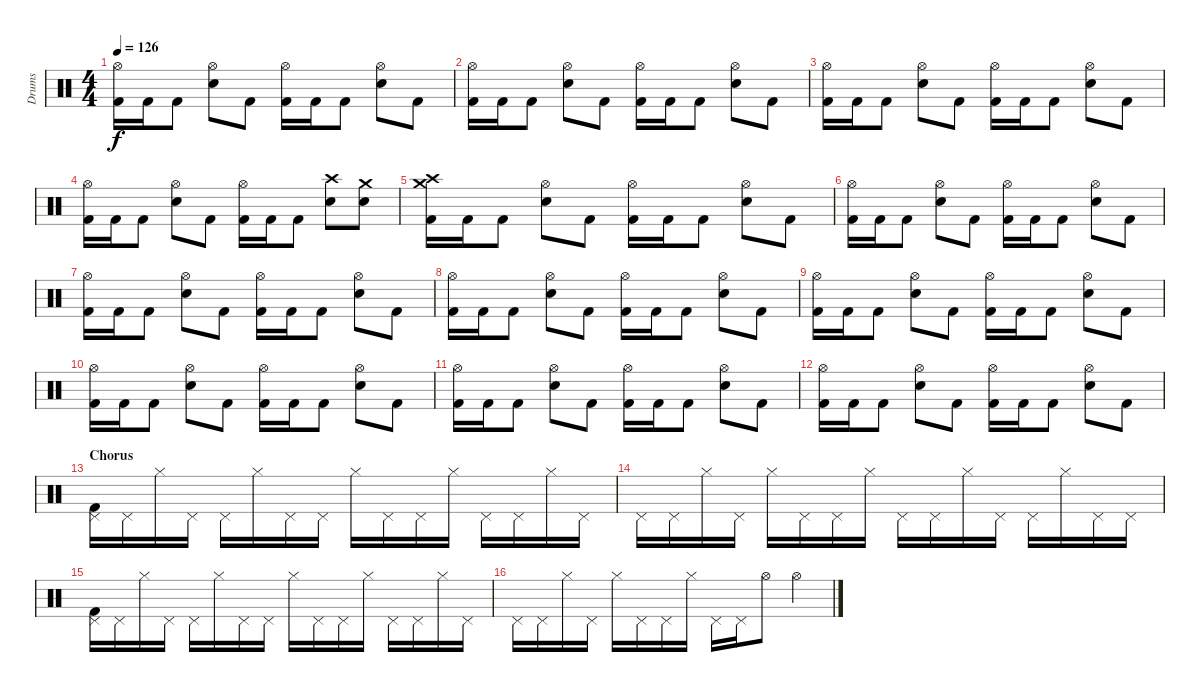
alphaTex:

\track ("Drums" "Drums") {instrument percussion}
\staff {score}
\articulation defaults
\ts (4 4)
\tempo 126
\clef neutral
\ks c
("Hi-Hat (open)" "Kick (hit) 2").16{dy f} "Kick (hit) 2".16 "Kick (hit) 2".8 ("Hi-Hat (open)" "Electric Snare (hit)").8 "Kick (hit) 2".8 ("Hi-Hat (open)" "Kick (hit) 2").16 "Kick (hit) 2".16 "Kick (hit) 2".8 ("Hi-Hat (open)" "Electric Snare (hit)").8 "Kick (hit) 2".8 |
("Hi-Hat (open)" "Kick (hit) 2").16 "Kick (hit) 2".16 "Kick (hit) 2".8 ("Hi-Hat (open)" "Electric Snare (hit)").8 "Kick (hit) 2".8 ("Hi-Hat (open)" "Kick (hit) 2").16 "Kick (hit) 2".16 "Kick (hit) 2".8 ("Hi-Hat (open)" "Electric Snare (hit)").8 "Kick (hit) 2".8 |
("Hi-Hat (open)" "Kick (hit) 2").16 "Kick (hit) 2".16 "Kick (hit) 2".8 ("Hi-Hat (open)" "Electric Snare (hit)").8 "Kick (hit) 2".8 ("Hi-Hat (open)" "Kick (hit) 2").16 "Kick (hit) 2".16 "Kick (hit) 2".8 ("Hi-Hat (open)" "Electric Snare (hit)").8 "Kick (hit) 2".8 |
("Hi-Hat (open)" "Kick (hit) 2").16 "Kick (hit) 2".16 "Kick (hit) 2".8 ("Hi-Hat (open)" "Electric Snare (hit)").8 "Kick (hit) 2".8 ("Hi-Hat (open)" "Kick (hit) 2").16 "Kick (hit) 2".16 "Kick (hit) 2".8 ("Crash high (hit)" "Electric Snare (hit)").8 ("Crash medium (hit)" "Electric Snare (hit)").8 |
("Crash high (hit)" "Crash medium (hit)" "Kick (hit) 2").16 "Kick (hit) 2".16 "Kick (hit) 2".8 ("Hi-Hat (open)" "Electric Snare (hit)").8 "Kick (hit) 2".8 ("Hi-Hat (open)" "Kick (hit) 2").16 "Kick (hit) 2".16 "Kick (hit) 2".8 ("Hi-Hat (open)" "Electric Snare (hit)").8 "Kick (hit) 2".8 |
("Hi-Hat (open)" "Kick (hit) 2").16 "Kick (hit) 2".16 "Kick (hit) 2".8 ("Hi-Hat (open)" "Electric Snare (hit)").8 "Kick (hit) 2".8 ("Hi-Hat (open)" "Kick (hit) 2").16 "Kick (hit) 2".16 "Kick (hit) 2".8 ("Hi-Hat (open)" "Electric Snare (hit)").8 "Kick (hit) 2".8 |
("Hi-Hat (open)" "Kick (hit) 2").16 "Kick (hit) 2".16 "Kick (hit) 2".8 ("Hi-Hat (open)" "Electric Snare (hit)").8 "Kick (hit) 2".8 ("Hi-Hat (open)" "Kick (hit) 2").16 "Kick (hit) 2".16 "Kick (hit) 2".8 ("Hi-Hat (open)" "Electric Snare (hit)").8 "Kick (hit) 2".8 |
("Hi-Hat (open)" "Kick (hit) 2").16 "Kick (hit) 2".16 "Kick (hit) 2".8 ("Hi-Hat (open)" "Electric Snare (hit)").8 "Kick (hit) 2".8 ("Hi-Hat (open)" "Kick (hit) 2").16 "Kick (hit) 2".16 "Kick (hit) 2".8 ("Hi-Hat (open)" "Electric Snare (hit)").8 "Kick (hit) 2".8 |
("Hi-Hat (open)" "Kick (hit) 2").16 "Kick (hit) 2".16 "Kick (hit) 2".8 ("Hi-Hat (open)" "Electric Snare (hit)").8 "Kick (hit) 2".8 ("Hi-Hat (open)" "Kick (hit) 2").16 "Kick (hit) 2".16 "Kick (hit) 2".8 ("Hi-Hat (open)" "Electric Snare (hit)").8 "Kick (hit) 2".8 |
("Hi-Hat (open)" "Kick (hit) 2").16 "Kick (hit) 2".16 "Kick (hit) 2".8 ("Hi-Hat (open)" "Electric Snare (hit)").8 "Kick (hit) 2".8 ("Hi-Hat (open)" "Kick (hit) 2").16 "Kick (hit) 2".16 "Kick (hit) 2".8 ("Hi-Hat (open)" "Electric Snare (hit)").8 "Kick (hit) 2".8 |
("Hi-Hat (open)" "Kick (hit) 2").16 "Kick (hit) 2".16 "Kick (hit) 2".8 ("Hi-Hat (open)" "Electric Snare (hit)").8 "Kick (hit) 2".8 ("Hi-Hat (open)" "Kick (hit) 2").16 "Kick (hit) 2".16 "Kick (hit) 2".8 ("Hi-Hat (open)" "Electric Snare (hit)").8 "Kick (hit) 2".8 |
("Hi-Hat (open)" "Kick (hit) 2").16 "Kick (hit) 2".16 "Kick (hit) 2".8 ("Hi-Hat (open)" "Electric Snare (hit)").8 "Kick (hit) 2".8 ("Hi-Hat (open)" "Kick (hit) 2").16 "Kick (hit) 2".16 "Kick (hit) 2".8 ("Hi-Hat (open)" "Electric Snare (hit)").8 "Kick (hit) 2".8 |
\section ("" "Chorus")
("Pedal Hi-Hat (hit)" "Kick (hit) 2").16 "Pedal Hi-Hat (hit)".16 "Hi-Hat (closed)".16 "Pedal Hi-Hat (hit)".16 "Pedal Hi-Hat (hit)".16 "Hi-Hat (closed)".16 "Pedal Hi-Hat (hit)".16 "Pedal Hi-Hat (hit)".16 "Hi-Hat (closed)".16 "Pedal Hi-Hat (hit)".16 "Pedal Hi-Hat (hit)".16 "Hi-Hat (closed)".16 "Pedal Hi-Hat (hit)".16 "Pedal Hi-Hat (hit)".16 "Hi-Hat (closed)".16 "Pedal Hi-Hat (hit)".16 |
"Pedal Hi-Hat (hit)".16 "Pedal Hi-Hat (hit)".16 "Hi-Hat (closed)".16 "Pedal Hi-Hat (hit)".16 "Hi-Hat (closed)".16 "Pedal Hi-Hat (hit)".16 "Pedal Hi-Hat (hit)".16 "Hi-Hat (closed)".16 "Pedal Hi-Hat (hit)".16 "Pedal Hi-Hat (hit)".16 "Hi-Hat (closed)".16 "Pedal Hi-Hat (hit)".16 "Pedal Hi-Hat (hit)".16 "Hi-Hat (closed)".16 "Pedal Hi-Hat (hit)".16 "Pedal Hi-Hat (hit)".16 |
("Pedal Hi-Hat (hit)" "Kick (hit) 2").16 "Pedal Hi-Hat (hit)".16 "Hi-Hat (closed)".16 "Pedal Hi-Hat (hit)".16 "Pedal Hi-Hat (hit)".16 "Hi-Hat (closed)".16 "Pedal Hi-Hat (hit)".16 "Pedal Hi-Hat (hit)".16 "Hi-Hat (closed)".16 "Pedal Hi-Hat (hit)".16 "Pedal Hi-Hat (hit)".16 "Hi-Hat (closed)".16 "Pedal Hi-Hat (hit)".16 "Pedal Hi-Hat (hit)".16 "Hi-Hat (closed)".16 "Pedal Hi-Hat (hit)".16 |
"Pedal Hi-Hat (hit)".16 "Pedal Hi-Hat (hit)".16 "Hi-Hat (closed)".16 "Pedal Hi-Hat (hit)".16 "Hi-Hat (closed)".16 "Pedal Hi-Hat (hit)".16 "Pedal Hi-Hat (hit)".16 "Hi-Hat (closed)".16 "Pedal Hi-Hat (hit)".16 "Pedal Hi-Hat (hit)".16 "Hi-Hat (open)".8 "Hi-Hat (open)".4
